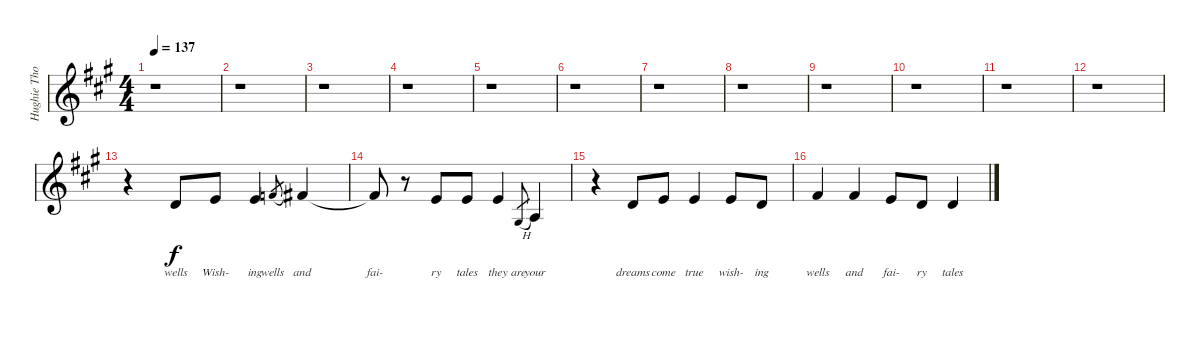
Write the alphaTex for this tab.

\track ("Hughie Thomasson Vocals" "Hughie Tho") {instrument violin}
\staff {score}
\tuning (E4 B3 G3 D3 A2 E2) {hide}
\ts (4 4)
\tempo 137
\clef g2
\ks a
r.1{dy f} |
r.1 |
r.1 |
r.1 |
r.1 |
r.1 |
r.1 |
r.1 |
r.1 |
r.1 |
r.1 |
r.1 |
r.4 7.3.8{lyrics (0 "wells") lyrics (1 "") lyrics (2 "") lyrics (3 "") lyrics (4 "")} 9.3.8{lyrics (0 "Wish-") lyrics (1 "") lyrics (2 "") lyrics (3 "") lyrics (4 "")} 9.3.4{lyrics (0 "ing") lyrics (1 "") lyrics (2 "") lyrics (3 "") lyrics (4 "")} 6.2{h}.8{lyrics (0 "wells") lyrics (1 "") lyrics (2 "") lyrics (3 "") lyrics (4 "") gr} 7.2.4{lyrics (0 "and") lyrics (1 "") lyrics (2 "") lyrics (3 "") lyrics (4 "")} |
7.2{t}.8{lyrics (0 "fai-") lyrics (1 "") lyrics (2 "") lyrics (3 "") lyrics (4 "")} r.8 9.3.8{lyrics (0 "ry") lyrics (1 "") lyrics (2 "") lyrics (3 "") lyrics (4 "")} 9.3.8{lyrics (0 "tales") lyrics (1 "") lyrics (2 "") lyrics (3 "") lyrics (4 "")} 9.3.4{lyrics (0 "they") lyrics (1 "") lyrics (2 "") lyrics (3 "") lyrics (4 "")} 6.4{h}.8{lyrics (0 "are") lyrics (1 "") lyrics (2 "") lyrics (3 "") lyrics (4 "") gr} 7.4.4{lyrics (0 "your") lyrics (1 "") lyrics (2 "") lyrics (3 "") lyrics (4 "")} |
r.4 7.3.8{lyrics (0 "dreams") lyrics (1 "") lyrics (2 "") lyrics (3 "") lyrics (4 "")} 9.3.8{lyrics (0 "come") lyrics (1 "") lyrics (2 "") lyrics (3 "") lyrics (4 "")} 9.3.4{lyrics (0 "true") lyrics (1 "") lyrics (2 "") lyrics (3 "") lyrics (4 "")} 9.3.8{lyrics (0 "wish-") lyrics (1 "") lyrics (2 "") lyrics (3 "") lyrics (4 "")} 7.3.8{lyrics (0 "ing") lyrics (1 "") lyrics (2 "") lyrics (3 "") lyrics (4 "")} |
7.2.4{lyrics (0 "wells") lyrics (1 "") lyrics (2 "") lyrics (3 "") lyrics (4 "")} 7.2.4{lyrics (0 "and") lyrics (1 "") lyrics (2 "") lyrics (3 "") lyrics (4 "")} 9.3.8{lyrics (0 "fai-") lyrics (1 "") lyrics (2 "") lyrics (3 "") lyrics (4 "")} 7.3.8{lyrics (0 "ry") lyrics (1 "") lyrics (2 "") lyrics (3 "") lyrics (4 "")} 7.3.4{lyrics (0 "tales") lyrics (1 "") lyrics (2 "") lyrics (3 "") lyrics (4 "")}
